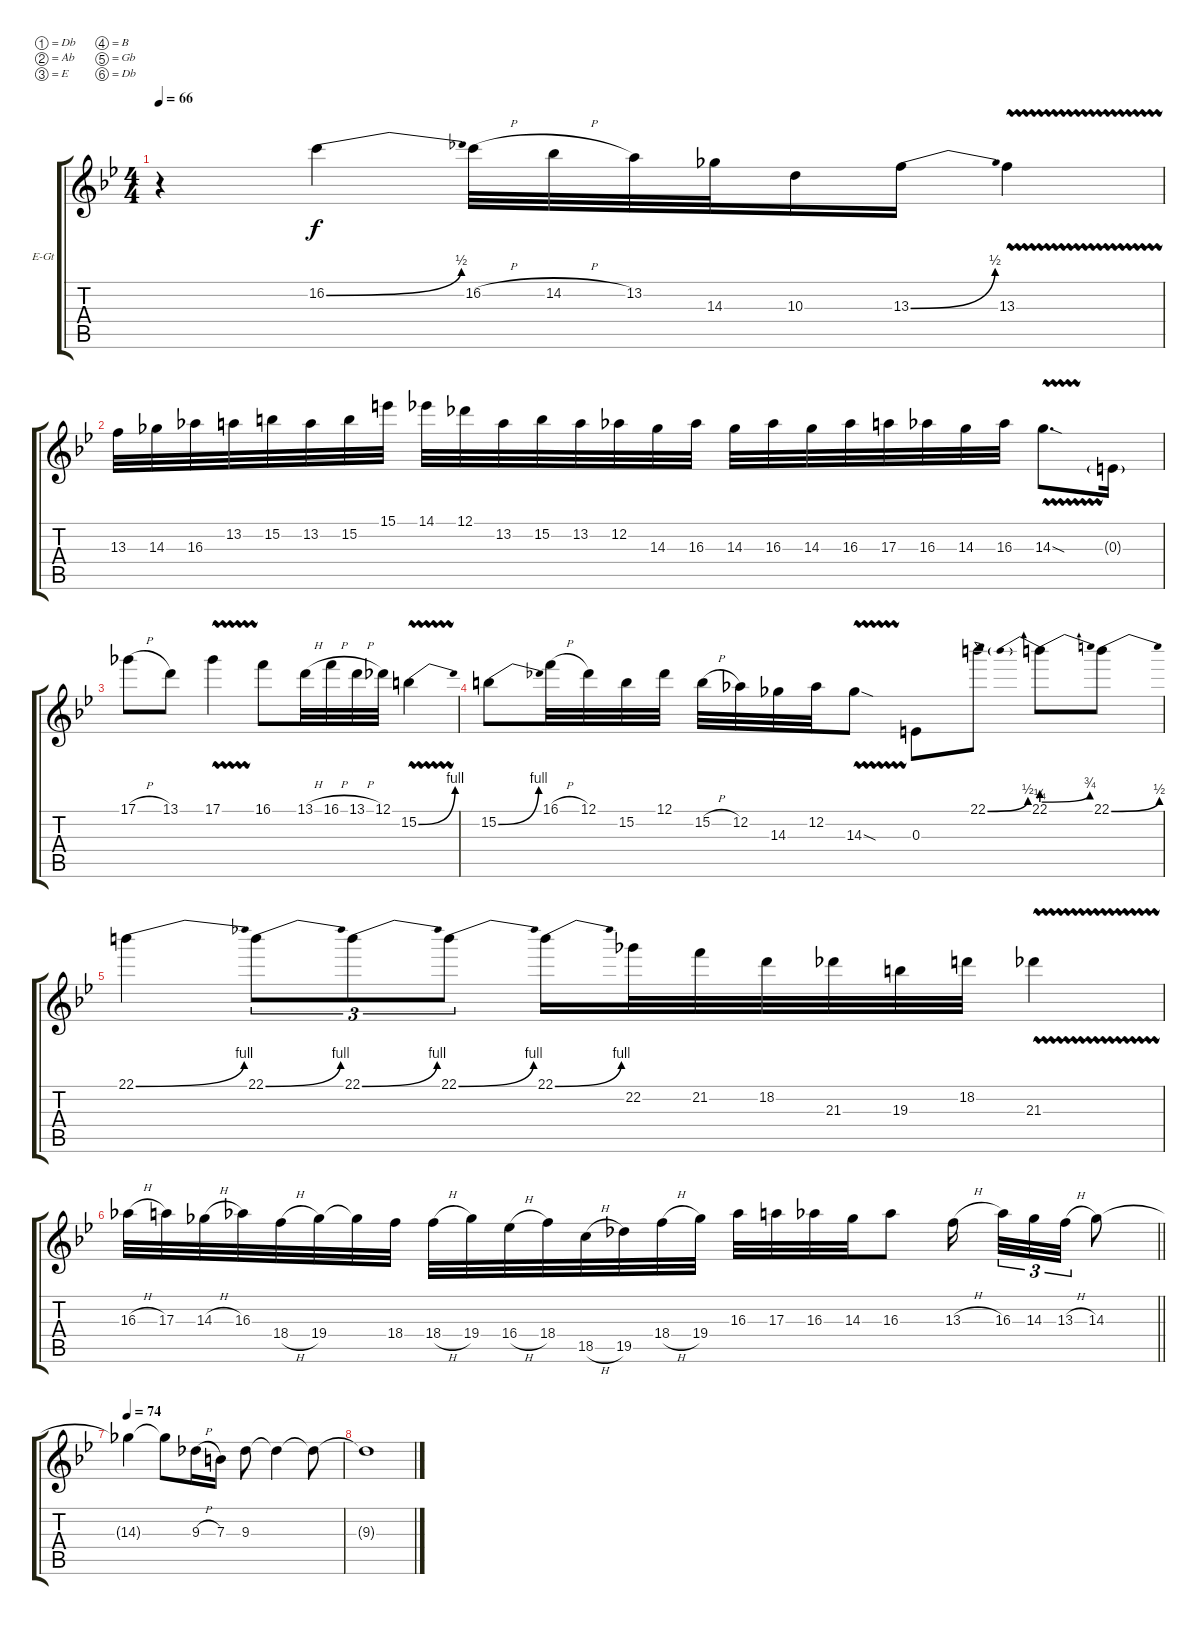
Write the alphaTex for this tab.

\bracketExtendMode groupsimilarinstruments
\firstSystemTrackNameOrientation horizontal
\otherSystemsTrackNameOrientation horizontal
\track ("Solo Guitar" "E-Gt") {instrument distortionguitar}
\staff {score tabs}
\tuning (Db4 Ab3 E3 B2 Gb2 Db2)
\ts (4 4)
\tempo 66
\clef g2
\scale
0.333333
\ks gminor
r.4{dy f} 16.2{be (bend 0 0 30 2)}.4 16.2{h}.32 14.2{h}.32 13.2.32 14.3.32 10.3.16 13.3{be (bend 0 0 15.6 2)}.16 13.3{vw}.4 |
\scale
0.333333 13.3.32 14.3.32 16.3.32 13.2.32 15.2.32 13.2.32 15.2.32 15.1.32 14.1.32 12.1.32 13.2.32 15.2.32 13.2.32 12.2.32 14.3.32 16.3.32 14.3.32 16.3.32 14.3.32 16.3.32 17.3.32 16.3.32 14.3.32 16.3.32 14.3{vw sod}.8{d} 0.3{g}.16 |
\scale
0.333333 17.1{h}.8 13.1.8 17.1{vw}.4 16.1.8 13.1{h}.32 16.1{h}.32 13.1{h}.32 12.1.32 15.2{be (bend 0 0 15 4) vw}.4 |
\scale
0.333333 15.2{be (bend 0 0 15 4)}.8 16.1{h}.32 12.1.32 15.2.32 12.1.32 15.2{h}.32 12.2.32 14.3.32 12.2.32 14.3{vw sod}.8 0.3.8 22.1{be (bend 0 0 15 2)}.8 22.1{be (prebendbend 0 1 15 3)}.8 22.1{be (bend 0 0 14.399999999999999 2)}.8 |
\scale
0.333333 22.1{be (bend 0 0 15 4)}.4 22.1{be (bend 0 0 15 4)}.8{tu (3 2)} 22.1{be (bend 0 0 15 4)}.8{tu (3 2)} 22.1{be (bend 0 0 15 4)}.8{tu (3 2)} 22.1{be (bend 0 0 15 4)}.16 22.2.32 21.2.32 18.2.32 21.3.32 19.3.32 18.2.32 21.3{vw}.4 |
\scale
0.333333
\barLineRight lightlight
16.3{h}.32 17.3.32 14.3{h}.32 16.3.32 18.4{h}.32 19.4.32 19.4{t}.32 18.4.32 18.4{h}.32 19.4.32 16.4{h}.32 18.4.32 18.5{h}.32 19.5.32 18.4{h}.32 19.4.32 16.3.32 17.3.32 16.3.32 14.3.32 16.3.8 13.3{h}.16 16.3.32{tu (3 2)} 14.3.32{tu (3 2)} 13.3{h}.32{tu (3 2)} 14.3.8 |
\tempo 74
\scale
0.333333 14.3{t}.4 14.3{t}.8 9.3{h}.16 7.3.16 9.3.8 9.3{t}.4 9.3{t}.8 |
\scale
0.333333 9.3{t}.1 |
\scale
0.333333 |
\scale
0.333333 |
\scale
0.333333 |
\scale
0.333333 |
\scale
0.333333 |
\scale
0.333333 |
\scale
0.333333 |
\scale
0.333333
